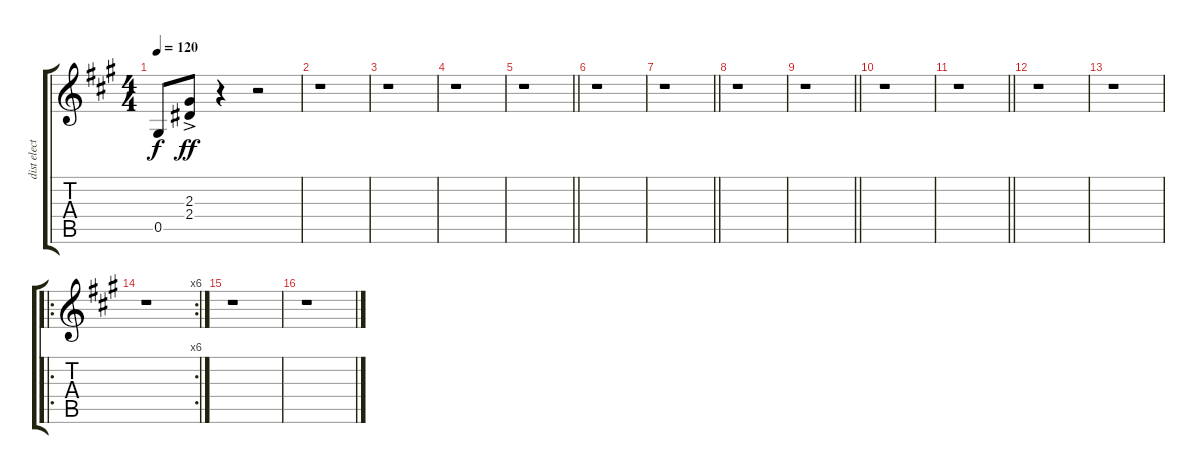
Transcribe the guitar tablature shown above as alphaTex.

\track ("dist electric (see performance notes)" "dist elect") {instrument overdrivenguitar}
\staff {score tabs}
\tuning (Eb4 Bb3 Gb3 Db3 Ab2 Eb2) {hide}
\ts (4 4)
\tempo 120
\clef g2
\ks a
0.5.8{dy f} (2.3{ac} 2.4{ac}).8{dy ff} r.4 r.2 |
r.1 |
r.1 |
r.1 |
\barLineRight lightlight
r.1 |
r.1 |
\barLineRight lightlight
r.1 |
r.1 |
\barLineRight lightlight
r.1 |
r.1 |
\barLineRight lightlight
r.1 |
r.1 |
r.1 |
\ro
\rc 6
r.1 |
r.1 |
r.1
